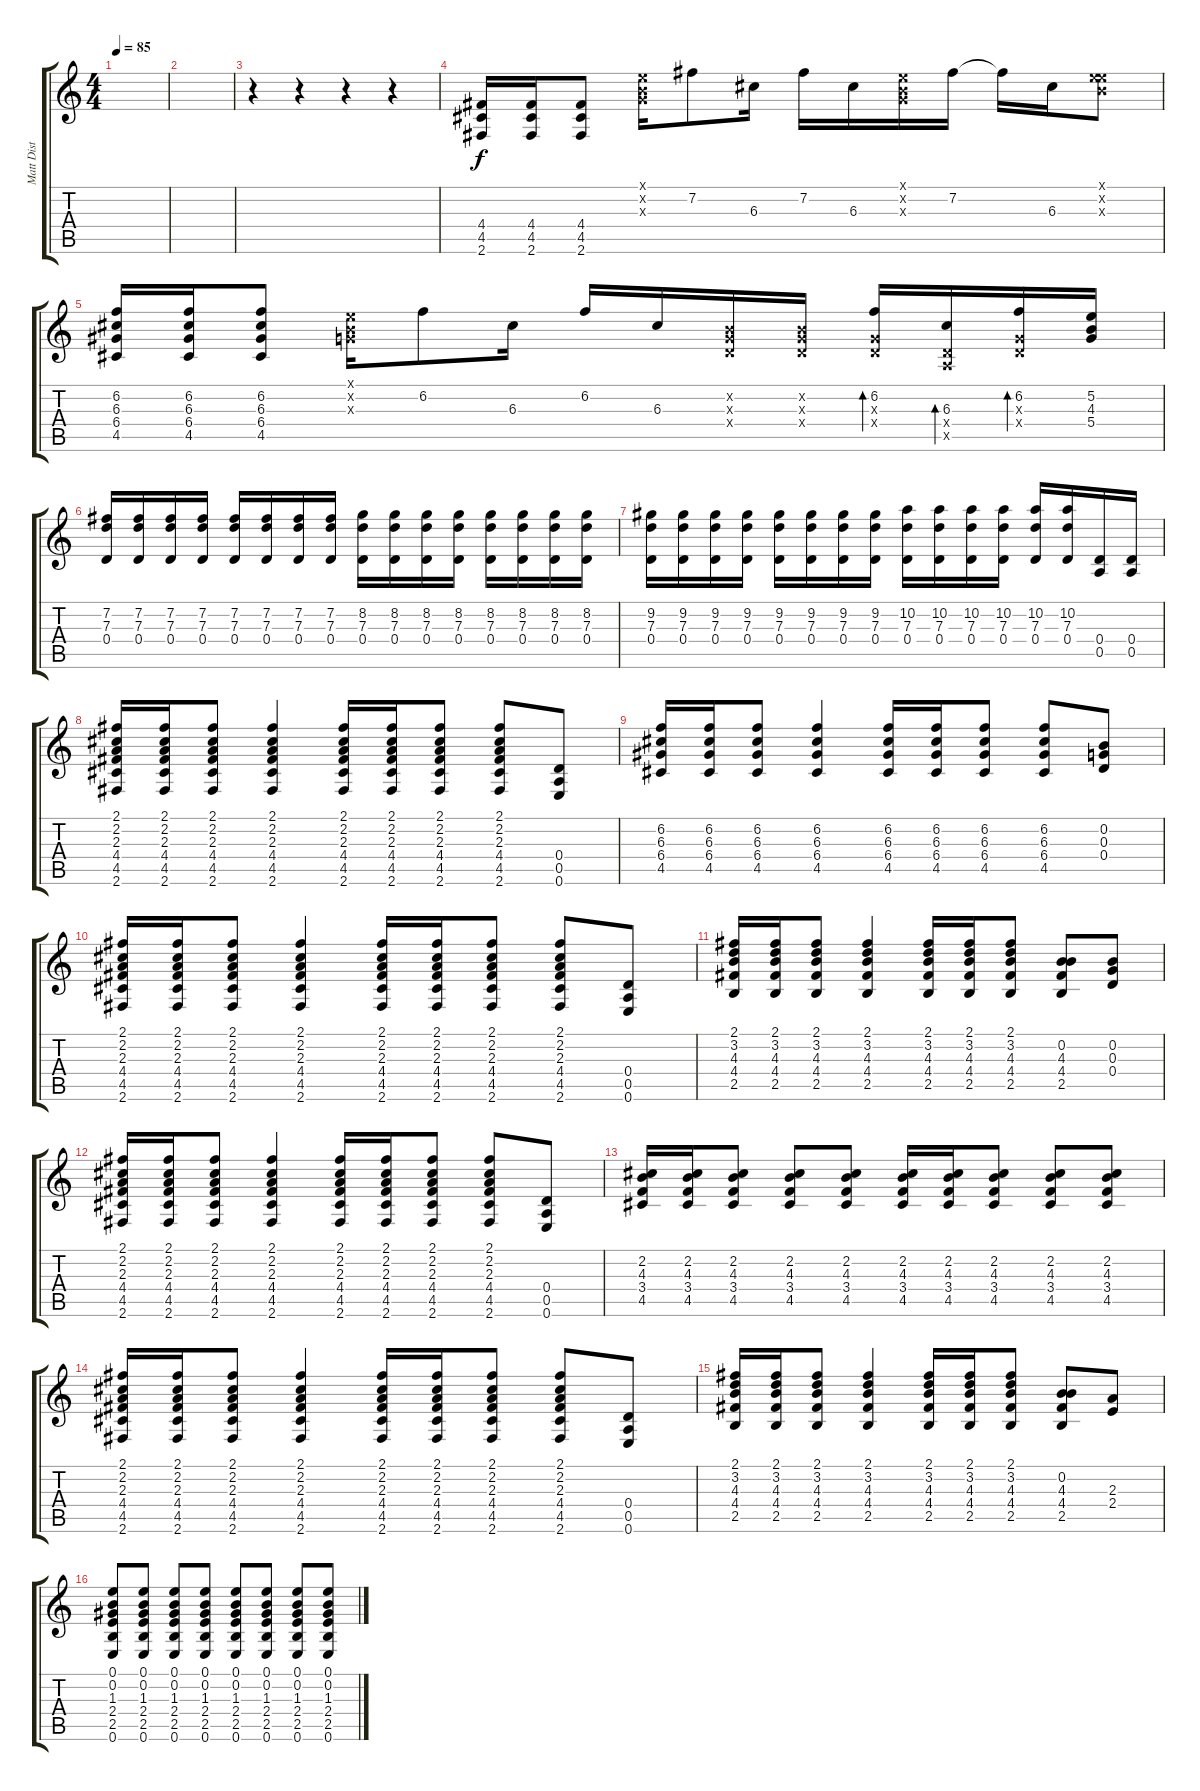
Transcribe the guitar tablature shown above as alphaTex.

\track ("Matt Dist Gtr" "Matt Dist ") {instrument distortionguitar}
\staff {score tabs}
\tuning (E4 B3 G3 D3 A2 E2) {hide}
\ts (4 4)
\tempo 85
\clef g2
\ks c
|
|
r.4 r.4 r.4 r.4 |
(4.4 4.5 2.6).16 (4.4 4.5 2.6).16 (4.4 4.5 2.6).8 (0.1{x} 0.2{x} 0.3{x}).16 7.2.8 6.3.16 7.2.16 6.3.16 (0.1{x} 0.2{x} 0.3{x}).16 7.2.16 7.2{t}.16 6.3.16 (0.1{x} 5.2{x} 4.3{x}).8 |
(6.2 6.3 6.4 4.5).16 (6.2 6.3 6.4 4.5).16 (6.2 6.3 6.4 4.5).8 (0.1{x} 0.2{x} 0.3{x}).16 6.2.8 6.3.16 6.2.16 6.3.16 (0.2{x} 0.3{x} 0.4{x}).16 (0.2{x} 0.3{x} 0.4{x}).16 (6.2 0.3{x} 0.4{x}).16{bd 240} (6.3 0.4{x} 0.5{x}).16{bd 240} (6.2 0.3{x} 0.4{x}).16{bd 240} (5.2 4.3 5.4).16 |
(7.2 7.3 0.4).16 (7.2 7.3 0.4).16 (7.2 7.3 0.4).16 (7.2 7.3 0.4).16 (7.2 7.3 0.4).16 (7.2 7.3 0.4).16 (7.2 7.3 0.4).16 (7.2 7.3 0.4).16 (8.2 7.3 0.4).16 (8.2 7.3 0.4).16 (8.2 7.3 0.4).16 (8.2 7.3 0.4).16 (8.2 7.3 0.4).16 (8.2 7.3 0.4).16 (8.2 7.3 0.4).16 (8.2 7.3 0.4).16 |
(9.2 7.3 0.4).16 (9.2 7.3 0.4).16 (9.2 7.3 0.4).16 (9.2 7.3 0.4).16 (9.2 7.3 0.4).16 (9.2 7.3 0.4).16 (9.2 7.3 0.4).16 (9.2 7.3 0.4).16 (10.2 7.3 0.4).16 (10.2 7.3 0.4).16 (10.2 7.3 0.4).16 (10.2 7.3 0.4).16 (10.2 7.3 0.4).16 (10.2 7.3 0.4).16 (0.4 0.5).16 (0.4 0.5).16 |
(2.1 2.2 2.3 4.4 4.5 2.6).16 (2.1 2.2 2.3 4.4 4.5 2.6).16 (2.1 2.2 2.3 4.4 4.5 2.6).8 (2.1 2.2 2.3 4.4 4.5 2.6).4 (2.1 2.2 2.3 4.4 4.5 2.6).16 (2.1 2.2 2.3 4.4 4.5 2.6).16 (2.1 2.2 2.3 4.4 4.5 2.6).8 (2.1 2.2 2.3 4.4 4.5 2.6).8 (0.4 0.5 0.6).8 |
(6.2 6.3 6.4 4.5).16 (6.2 6.3 6.4 4.5).16 (6.2 6.3 6.4 4.5).8 (6.2 6.3 6.4 4.5).4 (6.2 6.3 6.4 4.5).16 (6.2 6.3 6.4 4.5).16 (6.2 6.3 6.4 4.5).8 (6.2 6.3 6.4 4.5).8 (0.2 0.3 0.4).8 |
(2.1 2.2 2.3 4.4 4.5 2.6).16 (2.1 2.2 2.3 4.4 4.5 2.6).16 (2.1 2.2 2.3 4.4 4.5 2.6).8 (2.1 2.2 2.3 4.4 4.5 2.6).4 (2.1 2.2 2.3 4.4 4.5 2.6).16 (2.1 2.2 2.3 4.4 4.5 2.6).16 (2.1 2.2 2.3 4.4 4.5 2.6).8 (2.1 2.2 2.3 4.4 4.5 2.6).8 (0.4 0.5 0.6).8 |
(2.1 3.2 4.3 4.4 2.5).16 (2.1 3.2 4.3 4.4 2.5).16 (2.1 3.2 4.3 4.4 2.5).8 (2.1 3.2 4.3 4.4 2.5).4 (2.1 3.2 4.3 4.4 2.5).16 (2.1 3.2 4.3 4.4 2.5).16 (2.1 3.2 4.3 4.4 2.5).8 (0.2 4.3 4.4 2.5).8 (0.2 0.3 0.4).8 |
(2.1 2.2 2.3 4.4 4.5 2.6).16 (2.1 2.2 2.3 4.4 4.5 2.6).16 (2.1 2.2 2.3 4.4 4.5 2.6).8 (2.1 2.2 2.3 4.4 4.5 2.6).4 (2.1 2.2 2.3 4.4 4.5 2.6).16 (2.1 2.2 2.3 4.4 4.5 2.6).16 (2.1 2.2 2.3 4.4 4.5 2.6).8 (2.1 2.2 2.3 4.4 4.5 2.6).8 (0.4 0.5 0.6).8 |
(2.2 4.3 3.4 4.5).16 (2.2 4.3 3.4 4.5).16 (2.2 4.3 3.4 4.5).8 (2.2 4.3 3.4 4.5).8 (2.2 4.3 3.4 4.5).8 (2.2 4.3 3.4 4.5).16 (2.2 4.3 3.4 4.5).16 (2.2 4.3 3.4 4.5).8 (2.2 4.3 3.4 4.5).8 (2.2 4.3 3.4 4.5).8 |
(2.1 2.2 2.3 4.4 4.5 2.6).16 (2.1 2.2 2.3 4.4 4.5 2.6).16 (2.1 2.2 2.3 4.4 4.5 2.6).8 (2.1 2.2 2.3 4.4 4.5 2.6).4 (2.1 2.2 2.3 4.4 4.5 2.6).16 (2.1 2.2 2.3 4.4 4.5 2.6).16 (2.1 2.2 2.3 4.4 4.5 2.6).8 (2.1 2.2 2.3 4.4 4.5 2.6).8 (0.4 0.5 0.6).8 |
(2.1 3.2 4.3 4.4 2.5).16 (2.1 3.2 4.3 4.4 2.5).16 (2.1 3.2 4.3 4.4 2.5).8 (2.1 3.2 4.3 4.4 2.5).4 (2.1 3.2 4.3 4.4 2.5).16 (2.1 3.2 4.3 4.4 2.5).16 (2.1 3.2 4.3 4.4 2.5).8 (0.2 4.3 4.4 2.5).8 (2.3 2.4).8 |
(0.1 0.2 1.3 2.4 2.5 0.6).8 (0.1 0.2 1.3 2.4 2.5 0.6).8 (0.1 0.2 1.3 2.4 2.5 0.6).8 (0.1 0.2 1.3 2.4 2.5 0.6).8 (0.1 0.2 1.3 2.4 2.5 0.6).8 (0.1 0.2 1.3 2.4 2.5 0.6).8 (0.1 0.2 1.3 2.4 2.5 0.6).8 (0.1 0.2 1.3 2.4 2.5 0.6).8
